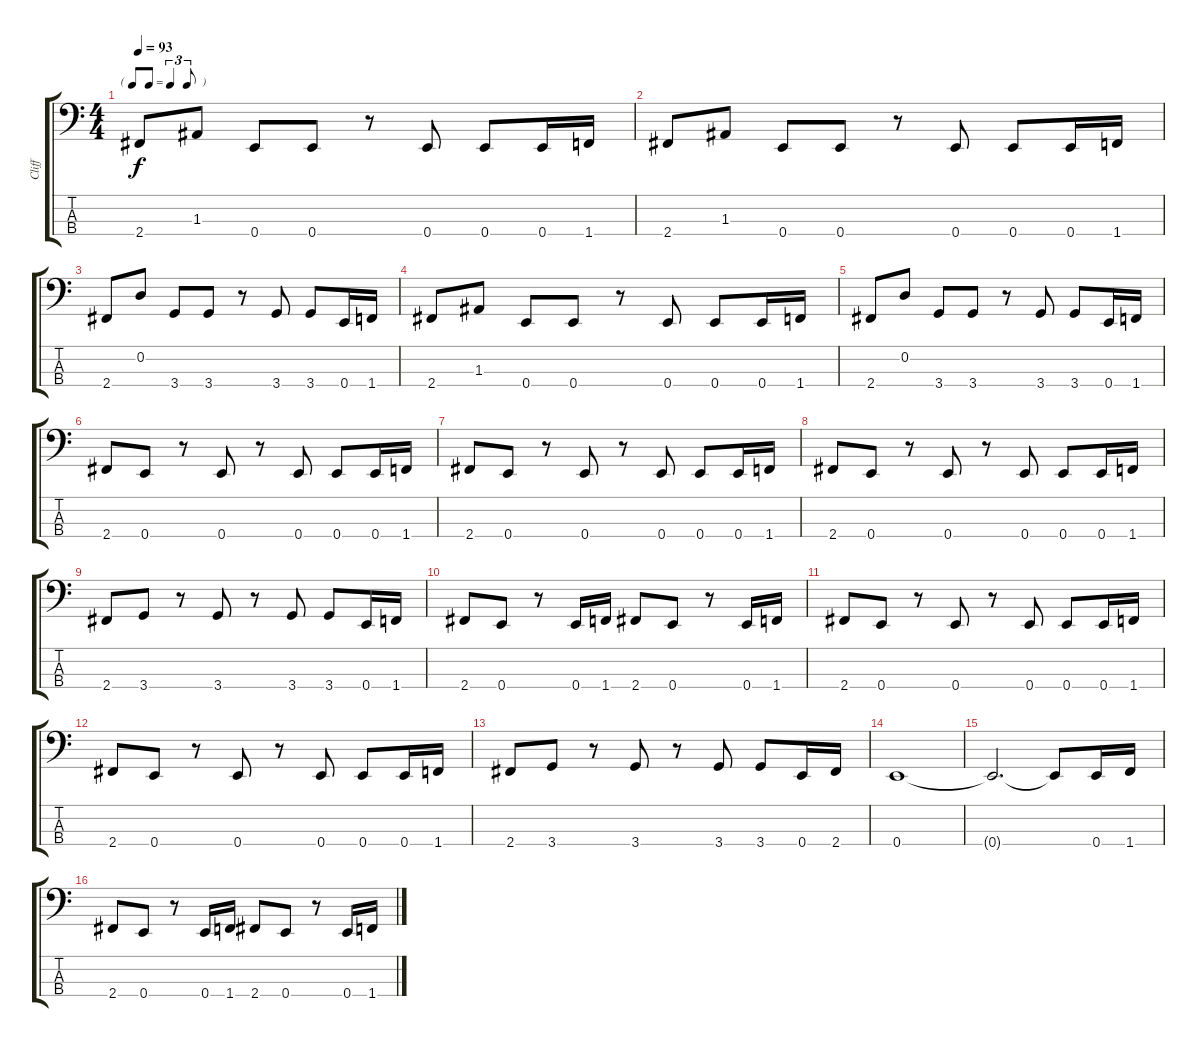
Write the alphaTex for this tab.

\track ("Cliff" "Cliff") {instrument electricbassfinger}
\staff {score tabs}
\tuning (G2 D2 A1 E1) {hide}
\ts (4 4)
\tf triplet8th
\tempo 93
\clef f4
\ks c
2.4.8{dy f} 1.3.8 0.4.8 0.4.8 r.8 0.4.8 0.4.8 0.4.16 1.4.16 |
2.4.8 1.3.8 0.4.8 0.4.8 r.8 0.4.8 0.4.8 0.4.16 1.4.16 |
2.4.8 0.2.8 3.4.8 3.4.8 r.8 3.4.8 3.4.8 0.4.16 1.4.16 |
2.4.8 1.3.8 0.4.8 0.4.8 r.8 0.4.8 0.4.8 0.4.16 1.4.16 |
2.4.8 0.2.8 3.4.8 3.4.8 r.8 3.4.8 3.4.8 0.4.16 1.4.16 |
2.4.8 0.4.8 r.8 0.4.8 r.8 0.4.8 0.4.8 0.4.16 1.4.16 |
2.4.8 0.4.8 r.8 0.4.8 r.8 0.4.8 0.4.8 0.4.16 1.4.16 |
2.4.8 0.4.8 r.8 0.4.8 r.8 0.4.8 0.4.8 0.4.16 1.4.16 |
2.4.8 3.4.8 r.8 3.4.8 r.8 3.4.8 3.4.8 0.4.16 1.4.16 |
2.4.8 0.4.8 r.8 0.4.16 1.4.16 2.4.8 0.4.8 r.8 0.4.16 1.4.16 |
2.4.8 0.4.8 r.8 0.4.8 r.8 0.4.8 0.4.8 0.4.16 1.4.16 |
2.4.8 0.4.8 r.8 0.4.8 r.8 0.4.8 0.4.8 0.4.16 1.4.16 |
2.4.8 3.4.8 r.8 3.4.8 r.8 3.4.8 3.4.8 0.4.16 2.4.16 |
0.4.1 |
0.4{t}.2{d} 0.4{t}.8 0.4.16 1.4.16 |
2.4.8 0.4.8 r.8 0.4.16 1.4.16 2.4.8 0.4.8 r.8 0.4.16 1.4.16
